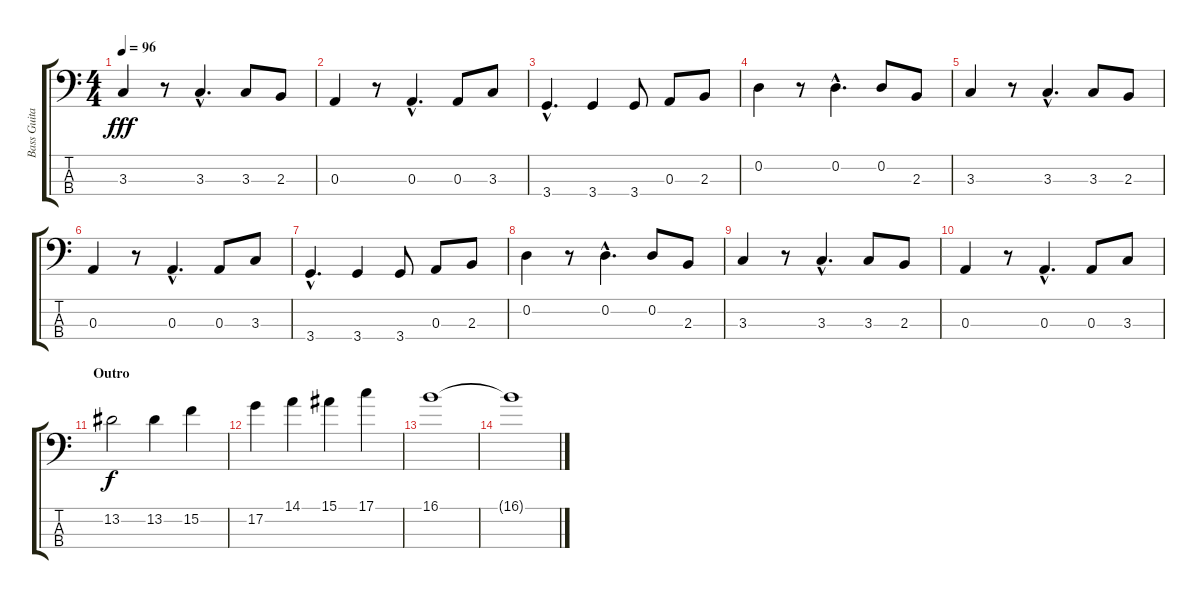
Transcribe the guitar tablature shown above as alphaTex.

\track ("Bass Guitar" "Bass Guita") {instrument electricbassfinger}
\staff {score tabs}
\tuning (G2 D2 A1 E1) {hide}
\ts (4 4)
\tempo 96
\clef f4
\ks c
3.3.4{dy fff} r.8 3.3{hac}.4{d} 3.3.8 2.3.8 |
0.3.4 r.8 0.3{hac}.4{d} 0.3.8 3.3.8 |
3.4{hac}.4{d} 3.4.4 3.4.8 0.3.8 2.3.8 |
0.2.4 r.8 0.2{hac}.4{d} 0.2.8 2.3.8 |
3.3.4 r.8 3.3{hac}.4{d} 3.3.8 2.3.8 |
0.3.4 r.8 0.3{hac}.4{d} 0.3.8 3.3.8 |
3.4{hac}.4{d} 3.4.4 3.4.8 0.3.8 2.3.8 |
0.2.4 r.8 0.2{hac}.4{d} 0.2.8 2.3.8 |
3.3.4 r.8 3.3{hac}.4{d} 3.3.8 2.3.8 |
0.3.4 r.8 0.3{hac}.4{d} 0.3.8 3.3.8 |
\section ("" "Outro")
13.2.2{dy f} 13.2.4 15.2.4 |
17.2.4 14.1.4 15.1.4 17.1.4 |
16.1.1 |
16.1{t}.1
